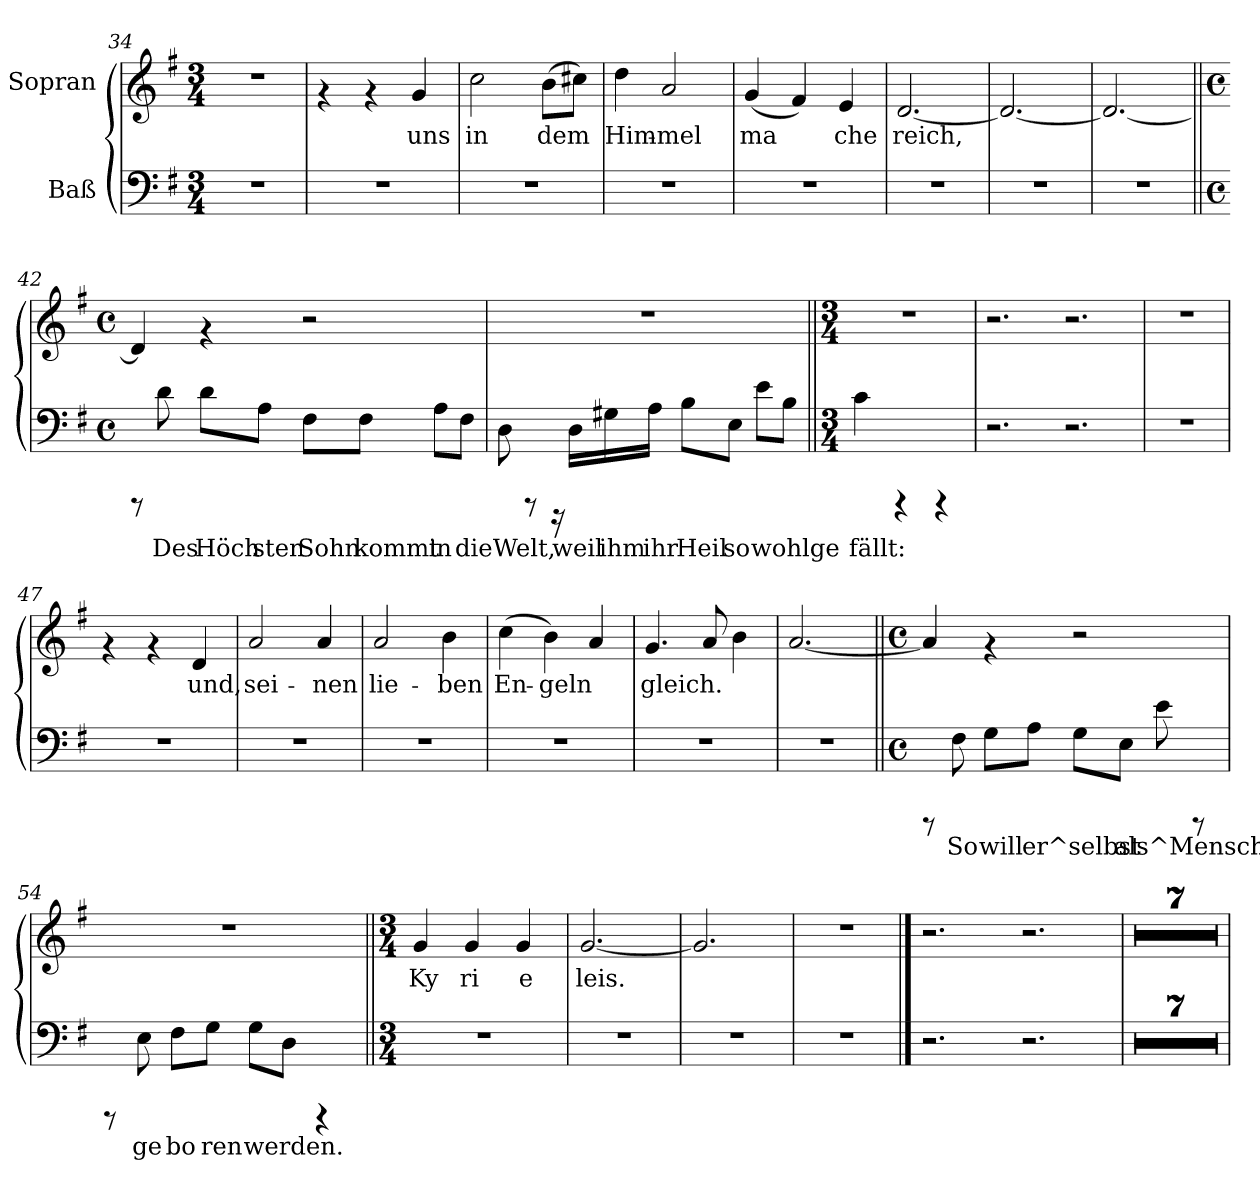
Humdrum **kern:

**kern	**text	**kern	**text
*part2	*part2	*part1	*part1
*staff2	*staff2	*staff1	*staff1
*I"Baß	*	*I"Sopran	*
*clefF4	*	*clefG2	*
*k[f#]	*	*k[f#]	*
*G:	*	*G:	*
*M3/4	*	*M3/4	*
=34	=34	=34	=34
2.r	.	2.r	.
=35	=35	=35	=35
2.r	.	4rf	.
.	.	4rf	.
!	!	!	!LO:LY:b:cj
.	.	4g/	uns
!!LO:LB:g=z
=36	=36	=36	=36
!	!	!	!LO:LY:b:cj
2.r	.	2cc\	in
!	!	!	!LO:LY:b:cj
.	.	(>8b\L	dem
!	!	!	!LO:LY:b:cj
.	.	8cc#X\J)	.
=37	=37	=37	=37
!	!	!	!LO:LY:b:cj
2.r	.	4dd\	Him-
!	!	!	!LO:LY:b:cj
.	.	2a/	-mel
=38	=38	=38	=38
!	!	!	!LO:LY:b:cj
2.r	.	(<4g/	ma-
!	!	!	!LO:LY:b:cj
.	.	4f#/)	--
!	!	!	!LO:LY:b:cj
.	.	4e/	-che
=39	=39	=39	=39
!	!	!	!LO:LY:b:cj
2.r	.	[<2.d/	reich,
=40	=40	=40	=40
!	!	!	!LO:LY:b:cj
2.r	.	2.d/_<	.
=41	=41	=41	=41
!	!	!	!LO:LY:b:cj
2.r	.	2.d/_<	.
=42||	=42||	=42||	=42||
*M4/4	*	*M4/4	*
*met(c)	*	*met(c)	*
!	!	!	!LO:LY:b:cj
8rCCC	.	4d/]	.
!	!LO:LY:b:cj	!	!
8d\	Des	.	.
!	!LO:LY:b:cj	!	!
8d\L	Höch	4rf	.
!	!LO:LY:b:cj	!	!
8A\J	sten	.	.
!	!LO:LY:b:cj	!	!
8F#\L	Sohn	2r	.
!	!LO:LY:b:cj	!	!
8F#\J	kommt	.	.
!	!LO:LY:b:cj	!	!
8A\L	in	.	.
!	!LO:LY:b:cj	!	!
8F#\J	die	.	.
!!LO:LB:g=z
=43	=43	=43	=43
!	!LO:LY:b:cj	!	!
8D\	Welt,	1r	.
8rCCC	.	.	.
16rBBBB	.	.	.
!	!LO:LY:b:cj	!	!
16D\LL	weil	.	.
!	!LO:LY:b:cj	!	!
16G#X\	ihm	.	.
!	!LO:LY:b:cj	!	!
16A\JJ	ihr	.	.
!	!LO:LY:b:cj	!	!
8B\L	Heil	.	.
!	!LO:LY:b:cj	!	!
8E\J	so	.	.
!	!LO:LY:b:cj	!	!
8e\L	wohlge	.	.
!	!LO:LY:b:cj	!	!
8B\J	.	.	.
=44||	=44||	=44||	=44||
*M3/4	*	*M3/4	*
!	!LO:LY:b:cj	!	!
4c\	fällt:	2.r	.
4rCCC	.	.	.
4rCCC	.	.	.
=45	=45	=45	=45
2.r	.	2.r	.
2.r	.	2.r	.
=46	=46	=46	=46
2.r	.	2.r	.
=47	=47	=47	=47
2.r	.	4rf	.
.	.	4rf	.
!	!	!	!LO:LY:b:cj
.	.	4d/	und,
=48	=48	=48	=48
!	!	!	!LO:LY:b:cj
2.r	.	2a/	sei-
!	!	!	!LO:LY:b:cj
.	.	4a/	-nen
=49	=49	=49	=49
!	!	!	!LO:LY:b:cj
2.r	.	2a/	lie-
!	!	!	!LO:LY:b:cj
.	.	4b\	-ben
=50	=50	=50	=50
!	!	!	!LO:LY:b:cj
2.r	.	(>4cc\	En-
!	!	!	!LO:LY:b:cj
.	.	4b\)	-geln
!	!	!	!LO:LY:b:cj
.	.	4a/	.
=51	=51	=51	=51
!	!	!	!LO:LY:b:cj
2.r	.	4.g/	gleich.
!	!	!	!LO:LY:b:cj
.	.	8a/	.
!	!	!	!LO:LY:b:cj
.	.	4b\	.
!!LO:PB:g=z
=52	=52	=52	=52
!	!	!	!LO:LY:b:cj
2.r	.	[<2.a/	.
=53||	=53||	=53||	=53||
*M4/4	*	*M4/4	*
*met(c)	*	*met(c)	*
!	!	!	!LO:LY:b:cj
8rCCC	.	4a/]	.
!	!LO:LY:b:cj	!	!
8F#\	So	.	.
!	!LO:LY:b:cj	!	!
8G\L	will	4rf	.
!	!LO:LY:b:cj	!	!
8A\J	er^selbst	.	.
!	!LO:LY:b:cj	!	!
8G\L	.	2r	.
!	!LO:LY:b:cj	!	!
8E\J	als^Mensch	.	.
!	!LO:LY:b:cj	!	!
8e\	.	.	.
8rCCC	.	.	.
=54	=54	=54	=54
8rCCC	.	1r	.
!	!LO:LY:b:cj	!	!
8E\	ge	.	.
!	!LO:LY:b:cj	!	!
8F#\L	bo	.	.
!	!LO:LY:b:cj	!	!
8G\J	ren	.	.
!	!LO:LY:b:cj	!	!
8G\L	werden.	.	.
!	!LO:LY:b:cj	!	!
8D\J	.	.	.
4rCCC	.	.	.
=55||	=55||	=55||	=55||
*M3/4	*	*M3/4	*
!	!	!	!LO:LY:b:cj
2.r	.	4g/	Ky
!	!	!	!LO:LY:b:cj
.	.	4g/	ri
!	!	!	!LO:LY:b:cj
.	.	4g/	e
=56	=56	=56	=56
!	!	!	!LO:LY:b:cj
2.r	.	[<2.g/	leis.
=57	=57	=57	=57
!	!	!	!LO:LY:b:cj
2.r	.	2.g/]	.
=58	=58	=58	=58
2.r	.	2.r	.
==59	==59	==59	==59
2.r	.	2.r	.
2.r	.	2.r	.
=60	=60	=60	=60
2.r	.	2.r	.
=61	=61	=61	=61
2.r	.	2.r	.
=62	=62	=62	=62
2.r	.	2.r	.
=63	=63	=63	=63
2.r	.	2.r	.
=64	=64	=64	=64
2.r	.	2.r	.
=65	=65	=65	=65
2.r	.	2.r	.
=66	=66	=66	=66
2.r	.	2.r	.
=	=	=	=
*-	*-	*-	*-
